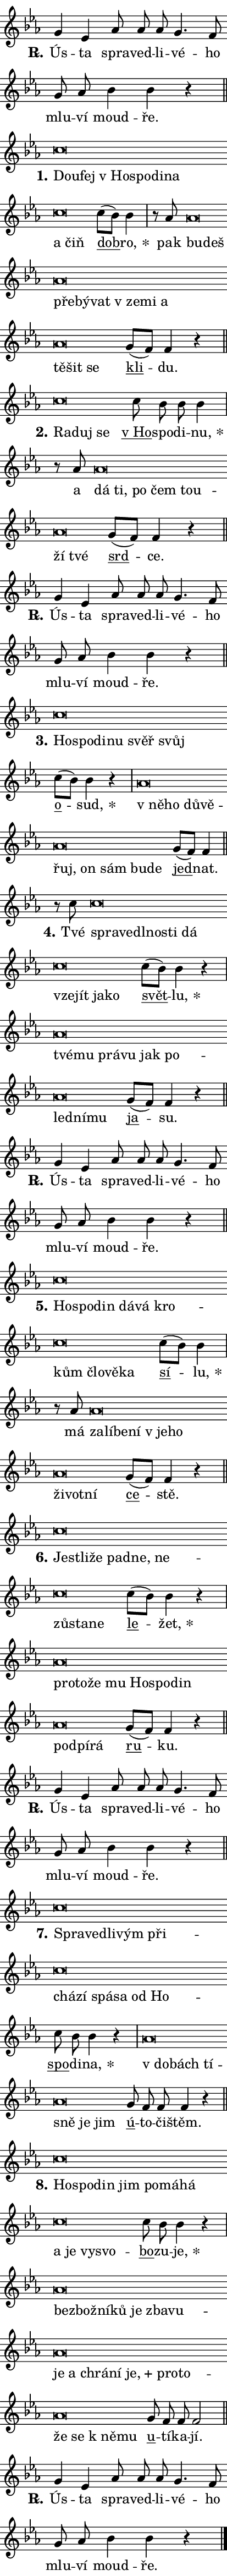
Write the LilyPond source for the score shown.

\version "2.22.1"
\header { tagline = "" }
\paper {
  indent = 0\cm
  top-margin = 0\cm
  right-margin = 0\cm
  bottom-margin = 0\cm
  left-margin = 0\cm
  paper-width = 7\cm
  page-breaking = #ly:one-page-breaking
  system-system-spacing.basic-distance = #11
  score-system-spacing.basic-distance = #11
  ragged-last = ##f
}


%% Author: Thomas Morley
%% https://lists.gnu.org/archive/html/lilypond-user/2020-05/msg00002.html
#(define (line-position grob)
"Returns position of @var[grob} in current system:
   @code{'start}, if at first time-step
   @code{'end}, if at last time-step
   @code{'middle} otherwise
"
  (let* ((col (ly:item-get-column grob))
         (ln (ly:grob-object col 'left-neighbor))
         (rn (ly:grob-object col 'right-neighbor))
         (col-to-check-left (if (ly:grob? ln) ln col))
         (col-to-check-right (if (ly:grob? rn) rn col))
         (break-dir-left
           (and
             (ly:grob-property col-to-check-left 'non-musical #f)
             (ly:item-break-dir col-to-check-left)))
         (break-dir-right
           (and
             (ly:grob-property col-to-check-right 'non-musical #f)
             (ly:item-break-dir col-to-check-right))))
        (cond ((eqv? 1 break-dir-left) 'start)
              ((eqv? -1 break-dir-right) 'end)
              (else 'middle))))

#(define (tranparent-at-line-position vctor)
  (lambda (grob)
  "Relying on @code{line-position} select the relevant enry from @var{vctor}.
Used to determine transparency,"
    (case (line-position grob)
      ((end) (not (vector-ref vctor 0)))
      ((middle) (not (vector-ref vctor 1)))
      ((start) (not (vector-ref vctor 2))))))

noteHeadBreakVisibility =
#(define-music-function (break-visibility)(vector?)
"Makes @code{NoteHead}s transparent relying on @var{break-visibility}"
#{
  \override NoteHead.transparent =
    #(tranparent-at-line-position break-visibility)
#})

#(define delete-ledgers-for-transparent-note-heads
  (lambda (grob)
    "Reads whether a @code{NoteHead} is transparent.
If so this @code{NoteHead} is removed from @code{'note-heads} from
@var{grob}, which is supposed to be @code{LedgerLineSpanner}.
As a result ledgers are not printed for this @code{NoteHead}"
    (let* ((nhds-array (ly:grob-object grob 'note-heads))
           (nhds-list
             (if (ly:grob-array? nhds-array)
                 (ly:grob-array->list nhds-array)
                 '()))
           ;; Relies on the transparent-property being done before
           ;; Staff.LedgerLineSpanner.after-line-breaking is executed.
           ;; This is fragile ...
           (to-keep
             (remove
               (lambda (nhd)
                 (ly:grob-property nhd 'transparent #f))
               nhds-list)))
      ;; TODO find a better method to iterate over grob-arrays, similiar
      ;; to filter/remove etc for lists
      ;; For now rebuilt from scratch
      (set! (ly:grob-object grob 'note-heads)  '())
      (for-each
        (lambda (nhd)
          (ly:pointer-group-interface::add-grob grob 'note-heads nhd))
        to-keep))))

hideNotes = {
  \noteHeadBreakVisibility #begin-of-line-visible
}
unHideNotes = {
  \noteHeadBreakVisibility #all-visible
}

% work-around for resetting accidentals
% https://lilypond.org/doc/v2.23/Documentation/notation/displaying-rhythms#unmetered-music
cadenzaMeasure = {
  \cadenzaOff
  \partial 1024 s1024
  \cadenzaOn
}

#(define-markup-command (accent layout props text) (markup?)
  "Underline accented syllable"
  (interpret-markup layout props
    #{\markup \override #'(offset . 4.3) \underline { #text }#}))

responsum = \markup \concat {
  "R" \hspace #-1.05 \path #0.1 #'((moveto 0 0.07) (lineto 0.9 0.8)) \hspace #0.05 "."
}

\layout {
    \context {
        \Staff
        \remove "Time_signature_engraver"
        \override LedgerLineSpanner.after-line-breaking = #delete-ledgers-for-transparent-note-heads
    }
    \context {
        \Voice {
            \override NoteHead.output-attributes = #'((class . "notehead"))
            \override Hairpin.height = #0.55
        }
    }
    \context {
        \Lyrics {
            \override StanzaNumber.output-attributes = #'((class . "stanzanumber"))
            \override LyricSpace.minimum-distance = #0.9
            \override LyricText.font-name = #"TeX Gyre Schola"
            \override LyricText.font-size = 1
            \override StanzaNumber.font-name = #"TeX Gyre Schola Bold"
            \override StanzaNumber.font-size = 1
        }
    }
}

% magnetic-lyrics.ily
%
%   written by
%     Jean Abou Samra <jean@abou-samra.fr>
%     Werner Lemberg <wl@gnu.org>
%
%   adapted by
%     Jiri Hon <jiri.hon@gmail.com>
%
% Version 2022-Apr-15

% https://www.mail-archive.com/lilypond-user@gnu.org/msg149350.html

#(define (Left_hyphen_pointer_engraver context)
   "Collect syllable-hyphen-syllable occurrences in lyrics and store
them in properties.  This engraver only looks to the left.  For
example, if the lyrics input is @code{foo -- bar}, it does the
following.

@itemize @bullet
@item
Set the @code{text} property of the @code{LyricHyphen} grob between
@q{foo} and @q{bar} to @code{foo}.

@item
Set the @code{left-hyphen} property of the @code{LyricText} grob with
text @q{foo} to the @code{LyricHyphen} grob between @q{foo} and
@q{bar}.
@end itemize

Use this auxiliary engraver in combination with the
@code{lyric-@/text::@/apply-@/magnetic-@/offset!} hook."
   (let ((hyphen #f)
         (text #f))
     (make-engraver
      (acknowledgers
       ((lyric-syllable-interface engraver grob source-engraver)
        (set! text grob)))
      (end-acknowledgers
       ((lyric-hyphen-interface engraver grob source-engraver)
        ;(when (not (grob::has-interface grob 'lyric-space-interface))
          (set! hyphen grob)));)
      ((stop-translation-timestep engraver)
       (when (and text hyphen)
         (ly:grob-set-object! text 'left-hyphen hyphen))
       (set! text #f)
       (set! hyphen #f)))))

#(define (lyric-text::apply-magnetic-offset! grob)
   "If the space between two syllables is less than the value in
property @code{LyricText@/.details@/.squash-threshold}, move the right
syllable to the left so that it gets concatenated with the left
syllable.

Use this function as a hook for
@code{LyricText@/.after-@/line-@/breaking} if the
@code{Left_@/hyphen_@/pointer_@/engraver} is active."
   (let ((hyphen (ly:grob-object grob 'left-hyphen #f)))
     (when hyphen
       (let ((left-text (ly:spanner-bound hyphen LEFT)))
         (when (grob::has-interface left-text 'lyric-syllable-interface)
           (let* ((common (ly:grob-common-refpoint grob left-text X))
                  (this-x-ext (ly:grob-extent grob common X))
                  (left-x-ext
                   (begin
                     ;; Trigger magnetism for left-text.
                     (ly:grob-property left-text 'after-line-breaking)
                     (ly:grob-extent left-text common X)))
                  ;; `delta` is the gap width between two syllables.
                  (delta (- (interval-start this-x-ext)
                            (interval-end left-x-ext)))
                  (details (ly:grob-property grob 'details))
                  (threshold (assoc-get 'squash-threshold details 0.2)))
             (when (< delta threshold)
               (let* (;; We have to manipulate the input text so that
                      ;; ligatures crossing syllable boundaries are not
                      ;; disabled.  For languages based on the Latin
                      ;; script this is essentially a beautification.
                      ;; However, for non-Western scripts it can be a
                      ;; necessity.
                      (lt (ly:grob-property left-text 'text))
                      (rt (ly:grob-property grob 'text))
                      (is-space (grob::has-interface hyphen 'lyric-space-interface))
                      (space (if is-space " " ""))
                      (space-markup (grob-interpret-markup grob " "))
                      (space-size (interval-length (ly:stencil-extent space-markup X)))
                      (extra-delta (if is-space space-size 0))
                      ;; Append new syllable.
                      (ltrt-space (if (and (string? lt) (string? rt))
                                (string-append lt space rt)
                                (make-concat-markup (list lt space rt))))
                      ;; Right-align `ltrt` to the right side.
                      (ltrt-space-markup (grob-interpret-markup
                               grob
                               (make-translate-markup
                                (cons (interval-length this-x-ext) 0)
                                (make-right-align-markup ltrt-space)))))
                 (begin
                   ;; Don't print `left-text`.
                   (ly:grob-set-property! left-text 'stencil #f)
                   ;; Set text and stencil (which holds all collected
                   ;; syllables so far) and shift it to the left.
                   (ly:grob-set-property! grob 'text ltrt-space)
                   (ly:grob-set-property! grob 'stencil ltrt-space-markup)
                   (ly:grob-translate-axis! grob (- (- delta extra-delta)) X))))))))))


#(define (lyric-hyphen::displace-bounds-first grob)
   ;; Make very sure this callback isn't triggered too early.
   (let ((left (ly:spanner-bound grob LEFT))
         (right (ly:spanner-bound grob RIGHT)))
     (ly:grob-property left 'after-line-breaking)
     (ly:grob-property right 'after-line-breaking)
     (ly:lyric-hyphen::print grob)))

squashThreshold = #0.4

\layout {
  \context {
    \Lyrics
    \consists #Left_hyphen_pointer_engraver
    \override LyricText.after-line-breaking =
      #lyric-text::apply-magnetic-offset!
    \override LyricHyphen.stencil = #lyric-hyphen::displace-bounds-first
    \override LyricText.details.squash-threshold = \squashThreshold
    \override LyricHyphen.minimum-distance = 0
    \override LyricHyphen.minimum-length = \squashThreshold
  }
}

squash = \override LyricText.details.squash-threshold = 9999
unSquash = \override LyricText.details.squash-threshold = \squashThreshold

left = \override LyricText.self-alignment-X = #LEFT
unLeft = \revert LyricText.self-alignment-X

starOffset = #(lambda (grob) 
                (let ((x_offset (ly:self-alignment-interface::aligned-on-x-parent grob)))
                  (if (= x_offset 0) 0 (+ x_offset 1.2))))

star = #(define-music-function (syllable)(string?)
"Append star separator at the end of a syllable"
#{
  \once \override LyricText.X-offset = #starOffset
  \lyricmode { \markup {
    #syllable
    \override #'((font-name . "TeX Gyre Schola Bold")) \hspace #0.2 \lower #0.65 \larger "*"
  } }
#})

starAccent = #(define-music-function (syllable)(string?)
"Append star separator at the end of a syllable and make accent"
#{
  \once \override LyricText.X-offset = #starOffset
  \lyricmode { \markup {
    \accent #syllable
    \override #'((font-name . "TeX Gyre Schola Bold")) \hspace #0.2 \lower #0.65 \larger "*"
  } }
#})

breath = #(define-music-function (syllable)(string?)
"Append breathing indicator at the end of a syllable"
#{
  \lyricmode { \markup { #syllable "+" } }
#})

optionalBreath = #(define-music-function (syllable)(string?)
"Append optional breathing indicator at the end of a syllable"
#{
  \lyricmode { \markup { #syllable "(+)" } }
#})


\score {
    <<
        \new Voice = "melody" { \cadenzaOn \key es \major \relative { g'4 es as8 as as \bar "" g4. f8 \bar "" g as bes4 bes r \cadenzaMeasure \bar "||" \break }
\relative { c''\breve*1/16 \hideNotes \breve*1/16 \bar "" \breve*1/16 \bar "" \breve*1/16 \bar "" \breve*1/16 \bar "" \breve*1/16 \bar "" \breve*1/16 \breve*1/16 \bar "" \unHideNotes \bar "" c8[( bes)] bes4 \cadenzaMeasure \bar "|" r8 as8 as\breve*1/16 \hideNotes \breve*1/16 \bar "" \breve*1/16 \bar "" \breve*1/16 \bar "" \breve*1/16 \bar "" \breve*1/16 \bar "" \breve*1/16 \bar "" \breve*1/16 \bar "" \breve*1/16 \bar "" \breve*1/16 \breve*1/16 \bar "" \unHideNotes \bar "" g8[( f)] f4 r \cadenzaMeasure \bar "||" \break }
\relative { c''\breve*1/16 \hideNotes \breve*1/16 \breve*1/16 \bar "" \unHideNotes \bar "" c8 bes bes bes4 \cadenzaMeasure \bar "|" r8 as8 as\breve*1/16 \hideNotes \breve*1/16 \bar "" \breve*1/16 \bar "" \breve*1/16 \bar "" \breve*1/16 \bar "" \breve*1/16 \breve*1/16 \bar "" \unHideNotes \bar "" g8[( f)] f4 r \cadenzaMeasure \bar "||" \break }
\relative { g'4 es as8 as as \bar "" g4. f8 \bar "" g as bes4 bes r \cadenzaMeasure \bar "||" \break }
\relative { c''\breve*1/16 \hideNotes \breve*1/16 \bar "" \breve*1/16 \bar "" \breve*1/16 \bar "" \breve*1/16 \breve*1/16 \bar "" \unHideNotes \bar "" c8[( bes)] bes4 r \cadenzaMeasure \bar "|" as\breve*1/16 \hideNotes \breve*1/16 \bar "" \breve*1/16 \bar "" \breve*1/16 \bar "" \breve*1/16 \bar "" \breve*1/16 \bar "" \breve*1/16 \bar "" \breve*1/16 \breve*1/16 \bar "" \unHideNotes \bar "" g8[( f)] f4 \cadenzaMeasure \bar "||" \break }
\relative { r8 c''8 c\breve*1/16 \hideNotes \breve*1/16 \bar "" \breve*1/16 \bar "" \breve*1/16 \bar "" \breve*1/16 \bar "" \breve*1/16 \bar "" \breve*1/16 \bar "" \breve*1/16 \bar "" \breve*1/16 \breve*1/16 \bar "" \unHideNotes \bar "" c8[( bes)] bes4 r \cadenzaMeasure \bar "|" as\breve*1/16 \hideNotes \breve*1/16 \bar "" \breve*1/16 \bar "" \breve*1/16 \bar "" \breve*1/16 \bar "" \breve*1/16 \bar "" \breve*1/16 \bar "" \breve*1/16 \breve*1/16 \bar "" \unHideNotes \bar "" g8[( f)] f4 r \cadenzaMeasure \bar "||" \break }
\relative { g'4 es as8 as as \bar "" g4. f8 \bar "" g as bes4 bes r \cadenzaMeasure \bar "||" \break }
\relative { c''\breve*1/16 \hideNotes \breve*1/16 \bar "" \breve*1/16 \bar "" \breve*1/16 \bar "" \breve*1/16 \bar "" \breve*1/16 \bar "" \breve*1/16 \bar "" \breve*1/16 \bar "" \breve*1/16 \breve*1/16 \bar "" \unHideNotes \bar "" c8[( bes)] bes4 \cadenzaMeasure \bar "|" r8 as8 as\breve*1/16 \hideNotes \breve*1/16 \bar "" \breve*1/16 \bar "" \breve*1/16 \bar "" \breve*1/16 \bar "" \breve*1/16 \bar "" \breve*1/16 \bar "" \breve*1/16 \breve*1/16 \bar "" \unHideNotes \bar "" g8[( f)] f4 r \cadenzaMeasure \bar "||" \break }
\relative { c''\breve*1/16 \hideNotes \breve*1/16 \bar "" \breve*1/16 \bar "" \breve*1/16 \bar "" \breve*1/16 \bar "" \breve*1/16 \bar "" \breve*1/16 \bar "" \breve*1/16 \breve*1/16 \bar "" \unHideNotes \bar "" c8[( bes)] bes4 r \cadenzaMeasure \bar "|" as\breve*1/16 \hideNotes \breve*1/16 \bar "" \breve*1/16 \bar "" \breve*1/16 \bar "" \breve*1/16 \bar "" \breve*1/16 \bar "" \breve*1/16 \bar "" \breve*1/16 \bar "" \breve*1/16 \breve*1/16 \bar "" \unHideNotes \bar "" g8[( f)] f4 r \cadenzaMeasure \bar "||" \break }
\relative { g'4 es as8 as as \bar "" g4. f8 \bar "" g as bes4 bes r \cadenzaMeasure \bar "||" \break }
\relative { c''\breve*1/16 \hideNotes \breve*1/16 \bar "" \breve*1/16 \bar "" \breve*1/16 \bar "" \breve*1/16 \bar "" \breve*1/16 \bar "" \breve*1/16 \bar "" \breve*1/16 \bar "" \breve*1/16 \bar "" \breve*1/16 \breve*1/16 \bar "" \unHideNotes \bar "" c8 bes bes4 r \cadenzaMeasure \bar "|" as\breve*1/16 \hideNotes \breve*1/16 \bar "" \breve*1/16 \bar "" \breve*1/16 \bar "" \breve*1/16 \breve*1/16 \bar "" \unHideNotes \bar "" g8 f f f4 r \cadenzaMeasure \bar "||" \break }
\relative { c''\breve*1/16 \hideNotes \breve*1/16 \bar "" \breve*1/16 \bar "" \breve*1/16 \bar "" \breve*1/16 \bar "" \breve*1/16 \bar "" \breve*1/16 \bar "" \breve*1/16 \bar "" \breve*1/16 \bar "" \breve*1/16 \breve*1/16 \bar "" \unHideNotes \bar "" c8 bes bes4 r \cadenzaMeasure \bar "|" as\breve*1/16 \hideNotes \breve*1/16 \bar "" \breve*1/16 \bar "" \breve*1/16 \bar "" \breve*1/16 \bar "" \breve*1/16 \bar "" \breve*1/16 \bar "" \breve*1/16 \bar "" \breve*1/16 \bar "" \breve*1/16 \bar "" \breve*1/16 \bar "" \breve*1/16 \bar "" \breve*1/16 \bar "" \breve*1/16 \bar "" \breve*1/16 \bar "" \breve*1/16 \bar "" \breve*1/16 \breve*1/16 \bar "" \unHideNotes \bar "" g8 f f f2 \cadenzaMeasure \bar "||" \break }
\relative { g'4 es as8 as as \bar "" g4. f8 \bar "" g as bes4 bes r \cadenzaMeasure \bar "||" \break } \bar "|." }
        \new Lyrics \lyricsto "melody" { \lyricmode { \set stanza = \responsum
Ús -- ta spra -- ved -- li -- vé -- ho mlu -- ví moud -- ře.
\set stanza = "1."
\left Dou -- \squash fej "v Ho" -- spo -- di -- na a čiň \unLeft \unSquash \markup \accent dob -- \star ro, pak \left bu -- \squash deš pře -- bý -- vat "v ze" -- mi a tě -- šit se \unLeft \unSquash \markup \accent kli -- du.
\set stanza = "2."
\left Ra -- \squash duj se \unLeft \unSquash \markup \accent "v Ho" -- spo -- di -- \star nu, a \left dá \squash ti, po čem tou -- ží tvé \unLeft \unSquash \markup \accent srd -- ce.
\set stanza = \responsum
Ús -- ta spra -- ved -- li -- vé -- ho mlu -- ví moud -- ře.
\set stanza = "3."
\left Ho -- \squash spo -- di -- nu svěř svůj \unLeft \unSquash \markup \accent o -- \star sud, \left "v ně" -- \squash ho dů -- vě -- řuj, on sám bu -- de \unLeft \unSquash \markup \accent jed -- nat.
\set stanza = "4."
Tvé \left spra -- \squash ve -- dl -- no -- sti dá vze -- jít ja -- ko \unLeft \unSquash \markup \accent svět -- \star lu, \left tvé -- \squash mu prá -- vu jak po -- led -- ní -- mu \unLeft \unSquash \markup \accent ja -- su.
\set stanza = \responsum
Ús -- ta spra -- ved -- li -- vé -- ho mlu -- ví moud -- ře.
\set stanza = "5."
\left Ho -- \squash spo -- din dá -- vá kro -- kům člo -- vě -- ka \unLeft \unSquash \markup \accent sí -- \star lu, má \left za -- \squash lí -- be -- ní "v je" -- ho ži -- vot -- ní \unLeft \unSquash \markup \accent ce -- stě.
\set stanza = "6."
\left Je -- \squash stli -- že pad -- ne, ne -- zů -- sta -- ne \unLeft \unSquash \markup \accent le -- \star žet, \left pro -- \squash to -- že mu Ho -- spo -- din pod -- pí -- rá \unLeft \unSquash \markup \accent ru -- ku.
\set stanza = \responsum
Ús -- ta spra -- ved -- li -- vé -- ho mlu -- ví moud -- ře.
\set stanza = "7."
\left Spra -- \squash ved -- li -- vým při -- chá -- zí spá -- sa od Ho -- \unLeft \unSquash \markup \accent spo -- di -- \star na, \left "v do" -- \squash bách tí -- sně je jim \unLeft \unSquash \markup \accent ú -- to -- či -- štěm.
\set stanza = "8."
\left Ho -- \squash spo -- din jim po -- má -- há a je vy -- svo -- \unLeft \unSquash \markup \accent bo -- zu -- \star je, \left bez -- \squash bož -- ní -- ků je zba -- vu -- je a chrá -- ní \breath "je," pro -- to -- že se "k ně" -- mu \unLeft \unSquash \markup \accent u -- tí -- ka -- jí.
\set stanza = \responsum
Ús -- ta spra -- ved -- li -- vé -- ho mlu -- ví moud -- ře. } }
    >>
    \layout {}
}
